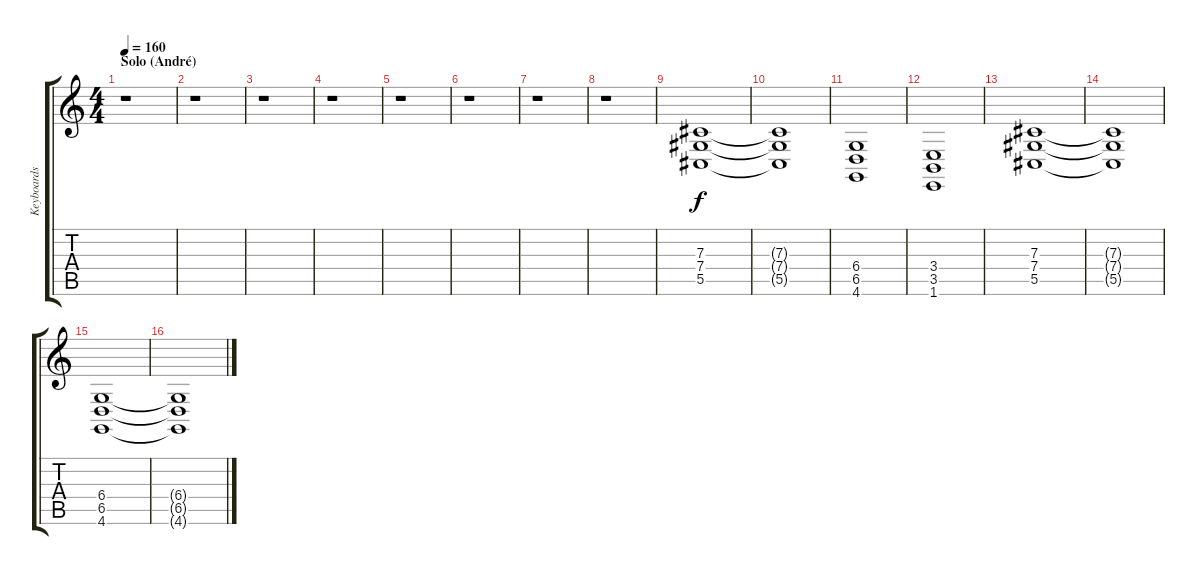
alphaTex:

\track ("Keyboards (1)" "Keyboards ") {instrument pad4choir}
\staff {score tabs}
\tuning (Eb4 Bb3 Gb3 Db3 Ab2 Eb2) {hide}
\ts (4 4)
\section ("" "Solo (André)")
\tempo 160
\clef g2
\ks c
r.1{dy f} |
r.1 |
r.1 |
r.1 |
r.1 |
r.1 |
r.1 |
r.1 |
(7.3 7.4 5.5).1{volume 5} |
(7.3{t} 7.4{t} 5.5{t}).1 |
(6.4 6.5 4.6).1 |
(3.4 3.5 1.6).1 |
(7.3 7.4 5.5).1{volume 5} |
(7.3{t} 7.4{t} 5.5{t}).1 |
(6.4 6.5 4.6).1 |
(6.4{t} 6.5{t} 4.6{t}).1
